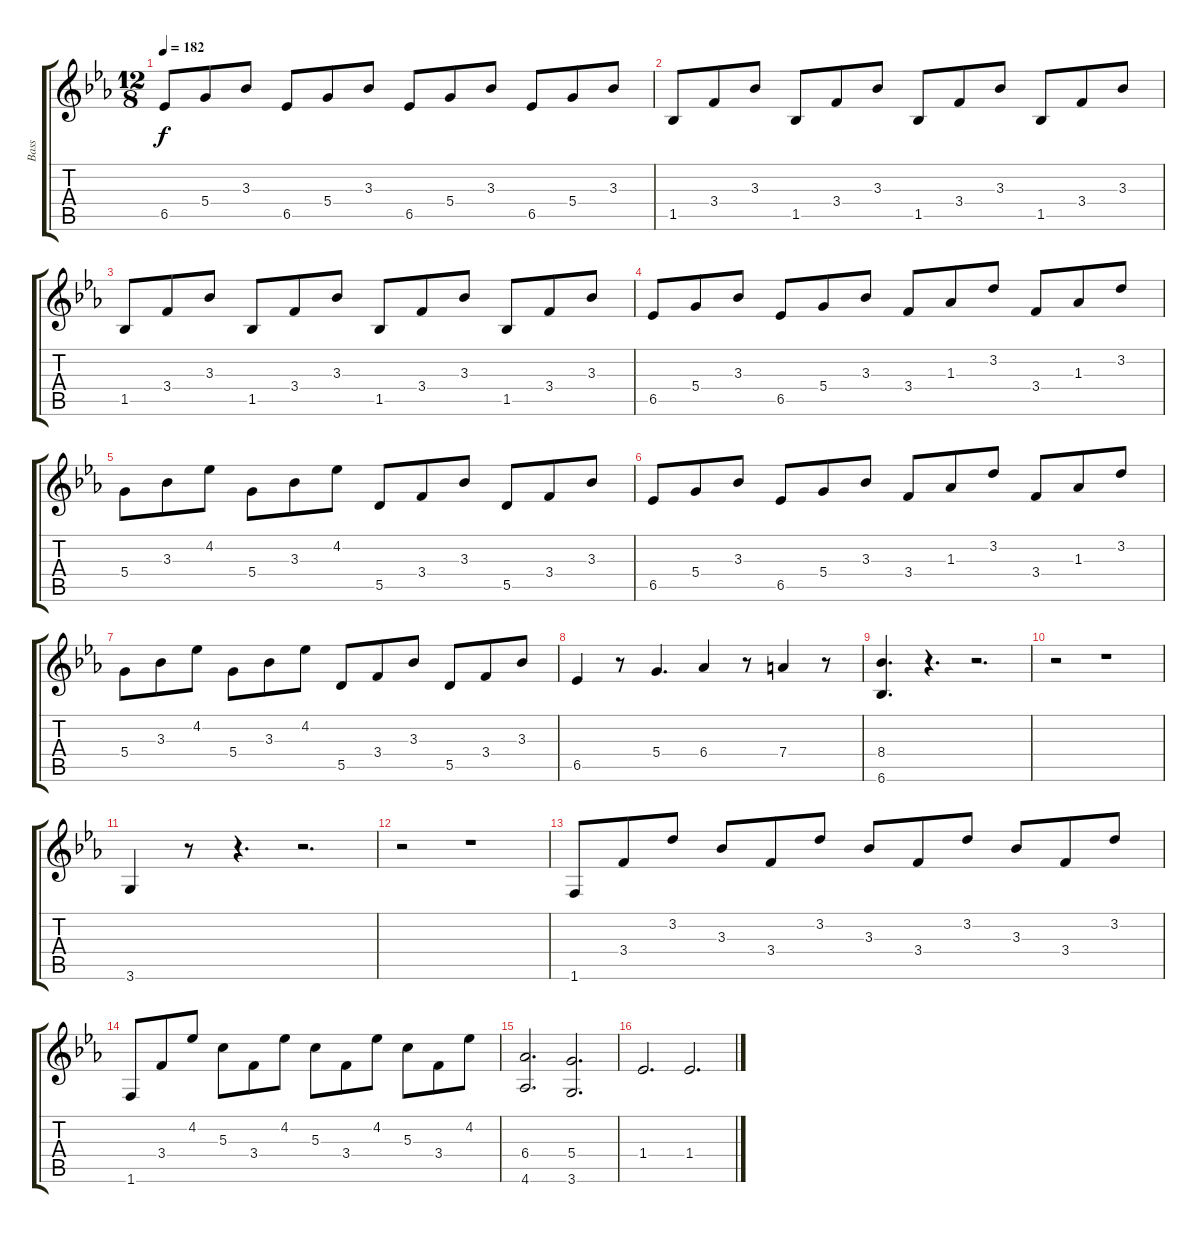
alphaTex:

\track ("Bass" "Bass") {instrument distortionguitar}
\staff {score tabs}
\tuning (E4 B3 G3 D3 A2 E2) {hide}
\ts (12 8)
\tempo 182
\clef g2
\ks eb
6.5.8{dy f} 5.4.8 3.3.8 6.5.8 5.4.8 3.3.8 6.5.8 5.4.8 3.3.8 6.5.8 5.4.8 3.3.8 |
1.5.8 3.4.8 3.3.8 1.5.8 3.4.8 3.3.8 1.5.8 3.4.8 3.3.8 1.5.8 3.4.8 3.3.8 |
1.5.8 3.4.8 3.3.8 1.5.8 3.4.8 3.3.8 1.5.8 3.4.8 3.3.8 1.5.8 3.4.8 3.3.8 |
6.5.8 5.4.8 3.3.8 6.5.8 5.4.8 3.3.8 3.4.8 1.3.8 3.2.8 3.4.8 1.3.8 3.2.8 |
5.4.8 3.3.8 4.2.8 5.4.8 3.3.8 4.2.8 5.5.8 3.4.8 3.3.8 5.5.8 3.4.8 3.3.8 |
6.5.8 5.4.8 3.3.8 6.5.8 5.4.8 3.3.8 3.4.8 1.3.8 3.2.8 3.4.8 1.3.8 3.2.8 |
5.4.8 3.3.8 4.2.8 5.4.8 3.3.8 4.2.8 5.5.8 3.4.8 3.3.8 5.5.8 3.4.8 3.3.8 |
6.5.4 r.8 5.4.4{d} 6.4.4 r.8 7.4.4 r.8 |
(8.4 6.6).4{d} r.4{d} r.2{d} |
r.2 r.1 |
3.6.4 r.8 r.4{d} r.2{d} |
r.2 r.1 |
1.6.8 3.4.8 3.2.8 3.3.8 3.4.8 3.2.8 3.3.8 3.4.8 3.2.8 3.3.8 3.4.8 3.2.8 |
1.6.8 3.4.8 4.2.8 5.3.8 3.4.8 4.2.8 5.3.8 3.4.8 4.2.8 5.3.8 3.4.8 4.2.8 |
(6.4 4.6).2{d} (5.4 3.6).2{d} |
1.4.2{d} 1.4.2{d}
